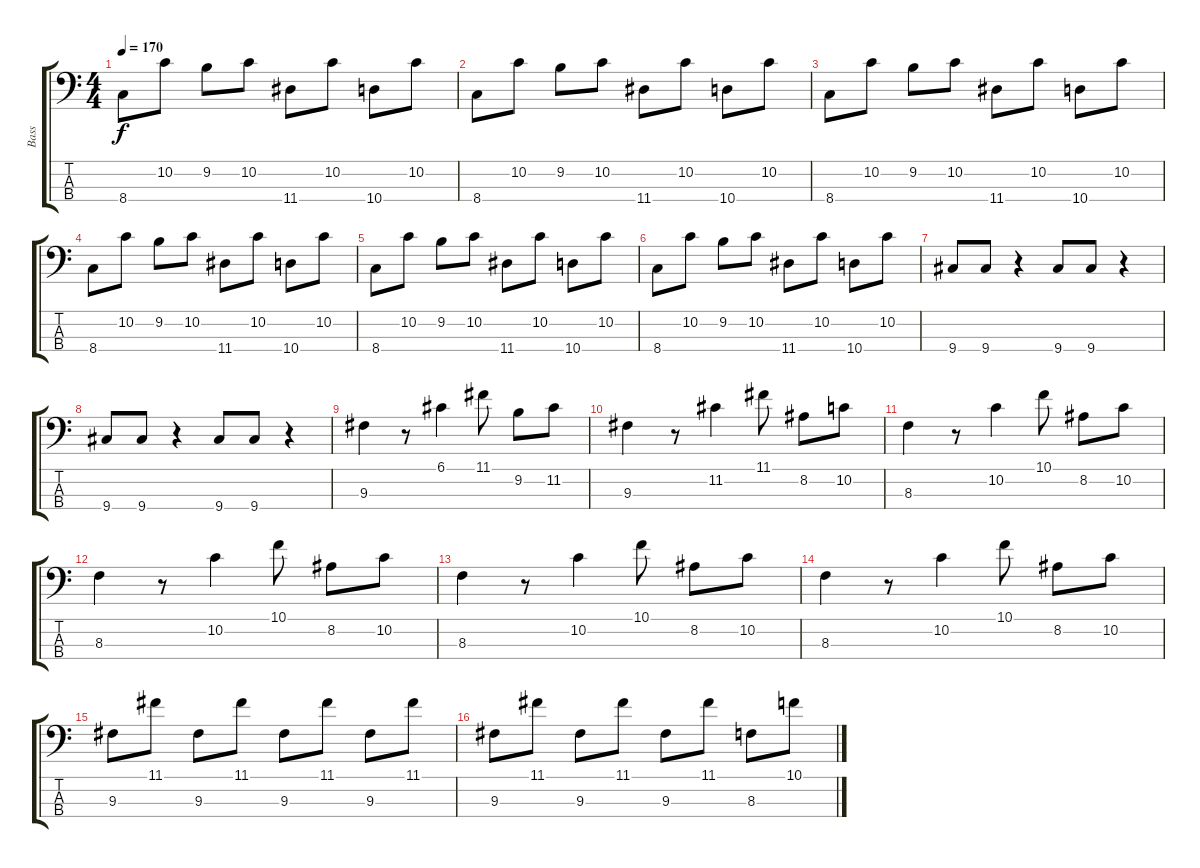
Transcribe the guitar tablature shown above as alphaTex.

\track ("Bass" "Bass") {instrument electricbassfinger}
\staff {score tabs}
\tuning (G2 D2 A1 E1) {hide}
\ts (4 4)
\tempo 170
\clef f4
\ks c
8.4.8{dy f} 10.2.8 9.2.8 10.2.8 11.4.8 10.2.8 10.4.8 10.2.8 |
8.4.8 10.2.8 9.2.8 10.2.8 11.4.8 10.2.8 10.4.8 10.2.8 |
8.4.8 10.2.8 9.2.8 10.2.8 11.4.8 10.2.8 10.4.8 10.2.8 |
8.4.8 10.2.8 9.2.8 10.2.8 11.4.8 10.2.8 10.4.8 10.2.8 |
8.4.8 10.2.8 9.2.8 10.2.8 11.4.8 10.2.8 10.4.8 10.2.8 |
8.4.8 10.2.8 9.2.8 10.2.8 11.4.8 10.2.8 10.4.8 10.2.8 |
9.4.8 9.4.8 r.4 9.4.8 9.4.8 r.4 |
9.4.8 9.4.8 r.4 9.4.8 9.4.8 r.4 |
9.3.4 r.8 6.1.4 11.1.8 9.2.8 11.2.8 |
9.3.4 r.8 11.2.4 11.1.8 8.2.8 10.2.8 |
8.3.4 r.8 10.2.4 10.1.8 8.2.8 10.2.8 |
8.3.4 r.8 10.2.4 10.1.8 8.2.8 10.2.8 |
8.3.4 r.8 10.2.4 10.1.8 8.2.8 10.2.8 |
8.3.4 r.8 10.2.4 10.1.8 8.2.8 10.2.8 |
9.3.8 11.1.8 9.3.8 11.1.8 9.3.8 11.1.8 9.3.8 11.1.8 |
9.3.8 11.1.8 9.3.8 11.1.8 9.3.8 11.1.8 8.3.8 10.1.8
